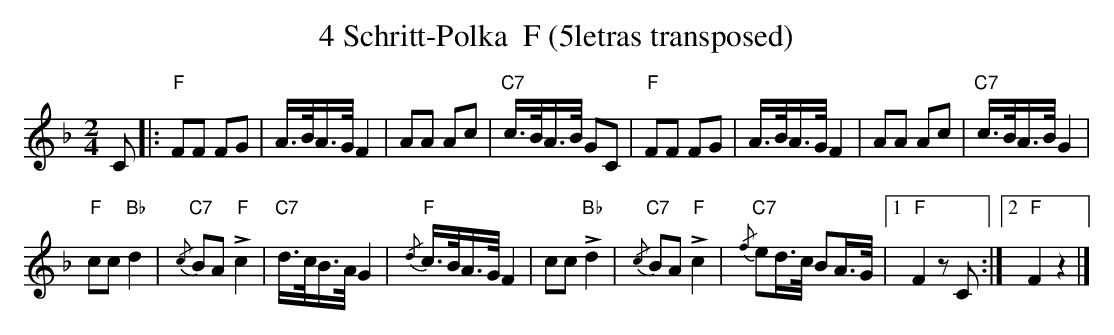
X:1
T:4 Schritt-Polka  F (5letras transposed)
M:2/4
L:1/16
K:F transpose=3 %%MIDI gchordon
C2 |: "F"F2F2 F2G2 | A>BA>G F4 | A2A2 A2c2 | "C7"c>BA>B G2C2 | "F"F2F2 F2G2 | A>BA>GF4 | A2A2 A2c2 | "C7"c>BA>BG4 |
"F"c2c2"Bb"d4 | {/c}"C7"B2A2 !>!"F"c4 | "C7"d>cB>AG4 | {/d}"F"c>BA>GF4 | c2c2!>!"Bb"d4 | {/c}"C7"B2A2!>!"F"c4 | {/f}"C7"e2d>c B2A>G |1 "F"F4z2C2 :|2 "F"F4z4 |]
